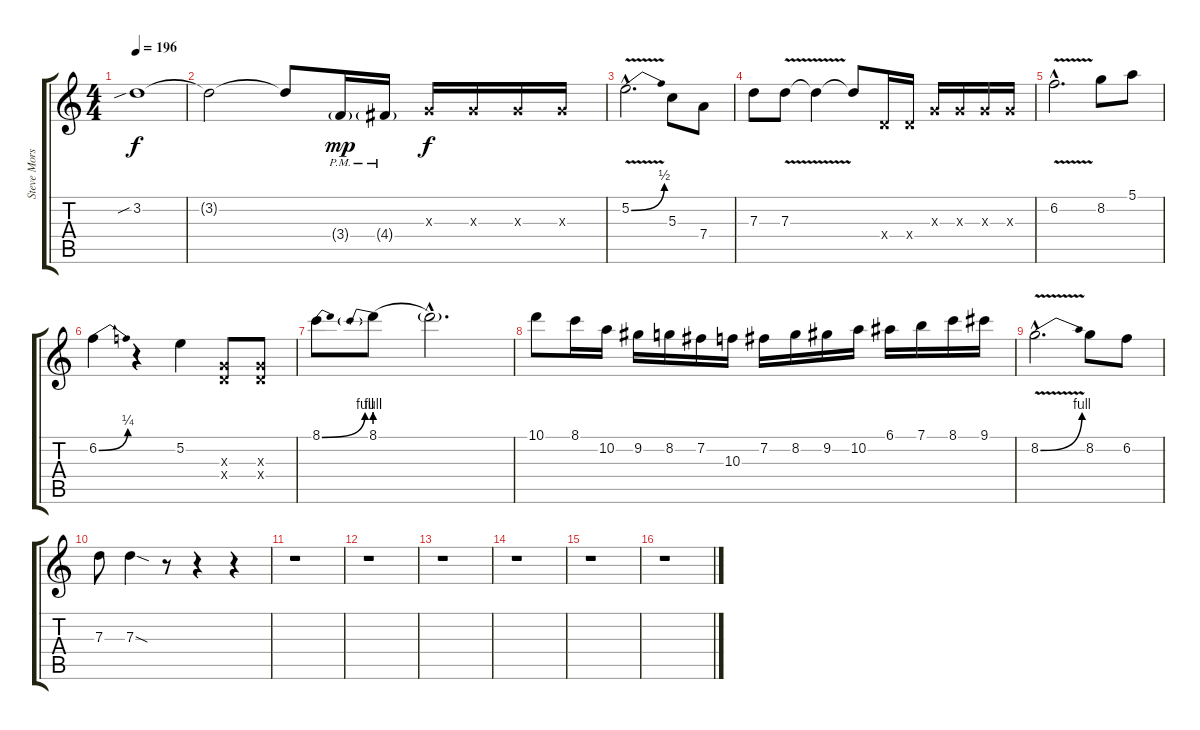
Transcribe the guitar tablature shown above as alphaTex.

\track ("Steve Morse" "Steve Mors") {instrument overdrivenguitar}
\staff {score tabs}
\tuning (E4 B3 G3 D3 A2 E2) {hide}
\ts (4 4)
\tempo 196
\clef g2
\ks c
3.2{sib}.1{dy f} |
3.2{t}.2 3.2{t}.8 3.4{g pm}.16{dy mp} 4.4{g pm}.16 0.3{x}.16{dy f} 0.3{x}.16 0.3{x}.16 0.3{x}.16 |
5.2{be (bend 0 0 60 2) v hac}.2{d} 5.3.8 7.4.8 |
7.3.8 7.3{v}.8 7.3{t}.4 7.3{t}.8 0.4{x}.16 0.4{x}.16 0.3{x}.16 0.3{x}.16 0.3{x}.16 0.3{x}.16 |
6.2{v hac}.2{d} 8.2.8 5.1.8 |
6.2{be (bend 0 0 60 1)}.4 r.4 5.2.4{instrument guitarfretnoise} (0.3{x} 0.4{x}).8{instrument overdrivenguitar} (0.3{x} 0.4{x}).8 |
8.1{be (bend 0 0 60 4)}.8 8.1{be (prebend 0 4 60 4)}.8 8.1{hac t}.2{d} |
10.1.8 8.1.16 10.2.16 9.2.16 8.2.16 7.2.16 10.3.16 7.2.16 8.2.16 9.2.16 10.2.16 6.1.16 7.1.16 8.1.16 9.1.16 |
8.2{be (bend 0 0 60 4) v hac}.2{d} 8.2.8 6.2.8 |
7.3.8 7.3{sod}.4 r.8 r.4 r.4 |
r.1 |
r.1 |
r.1 |
r.1 |
r.1 |
r.1
